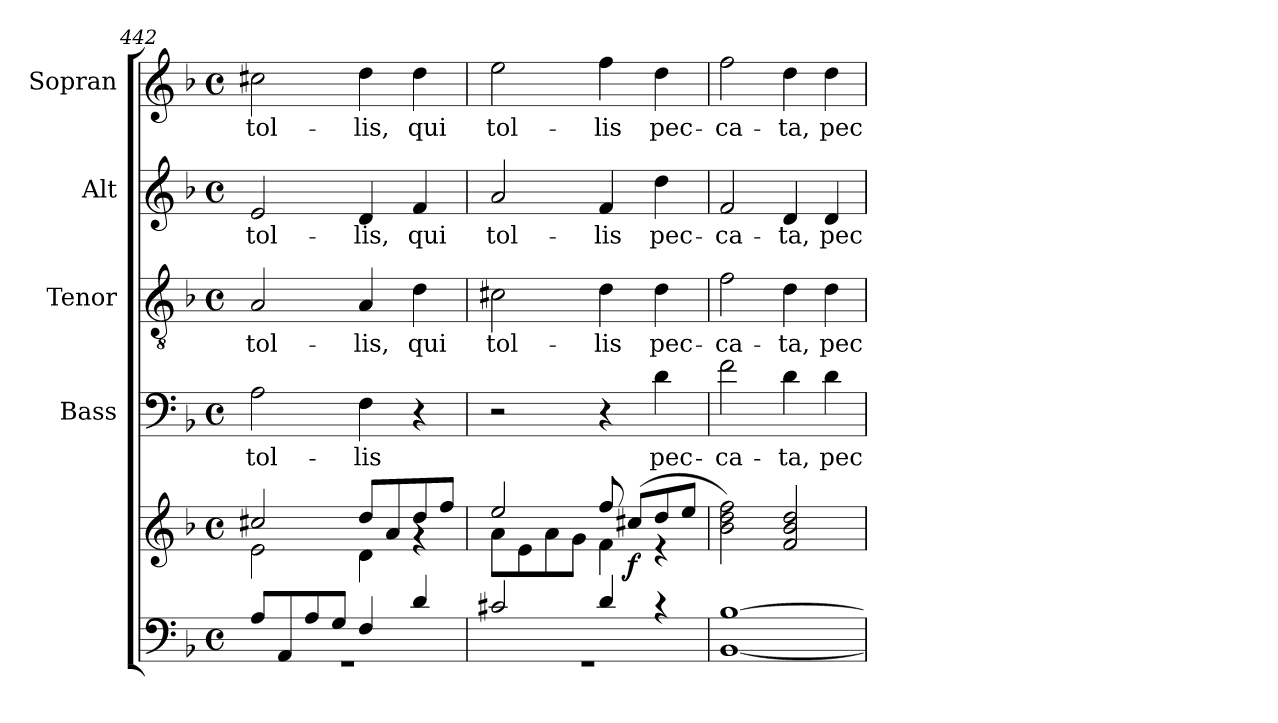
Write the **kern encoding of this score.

**kern	**kern	**dynam	**kern	**text	**kern	**text	**kern	**text	**kern	**text
*part5	*part5	*part5	*part4	*part4	*part3	*part3	*part2	*part2	*part1	*part1
*staff6	*staff5	*staff5/6	*staff4	*staff4	*staff3	*staff3	*staff2	*staff2	*staff1	*staff1
*	*	*	*I"Bass	*	*I"Tenor	*	*I"Alt	*	*I"Sopran	*
*	*	*	*I'B.	*	*I'T.	*	*I'A.	*	*I'S.	*
*clefF4	*clefG2	*	*clefF4	*	*clefGv2	*	*clefG2	*	*clefG2	*
*k[b-]	*k[b-]	*	*k[b-]	*	*k[b-]	*	*k[b-]	*	*k[b-]	*
*F:	*F:	*	*F:	*	*F:	*	*F:	*	*F:	*
*M4/4	*M4/4	*	*M4/4	*	*M4/4	*	*M4/4	*	*M4/4	*
*met(c)	*met(c)	*	*met(c)	*	*met(c)	*	*met(c)	*	*met(c)	*
=442	=442	=442	=442	=442	=442	=442	=442	=442	=442	=442
*^	*^	*	*	*	*	*	*	*	*	*
!	!	!	!	!	!	!LO:LY:b	!	!LO:LY:b	!	!LO:LY:b	!	!LO:LY:b
8A/L	1rGG	2cc#X/	2e\	.	2A\	tol-	2A/	tol-	2e/	tol-	2cc#X\	tol-
8AA/	.	.	.	.	.	.	.	.	.	.	.	.
8A/	.	.	.	.	.	.	.	.	.	.	.	.
8G/J	.	.	.	.	.	.	.	.	.	.	.	.
!	!	!	!	!	!	!LO:LY:b	!	!LO:LY:b	!	!LO:LY:b	!	!LO:LY:b
4F/	.	8dd/L	4d\	.	4F\	-lis	4A/	-lis,	4d/	-lis,	4dd\	-lis,
.	.	8a/	.	.	.	.	.	.	.	.	.	.
!	!	!	!	!	!	!	!	!LO:LY:b	!	!LO:LY:b	!	!LO:LY:b
4d/	.	8dd/	4rf	.	4r	.	4d\	qui	4f/	qui	4dd\	qui
.	.	8ff/J	.	.	.	.	.	.	.	.	.	.
!!LO:LB:g=z
=443	=443	=443	=443	=443	=443	=443	=443	=443	=443	=443	=443	=443
!	!	!	!	!	!	!	!	!LO:LY:b	!	!LO:LY:b	!	!LO:LY:b
2c#X/	1rGG	2ee/	8a\L	.	2r	.	2c#X\	tol-	2a/	tol-	2ee\	tol-
.	.	.	8e\	.	.	.	.	.	.	.	.	.
.	.	.	8a\	.	.	.	.	.	.	.	.	.
.	.	.	8g\J	.	.	.	.	.	.	.	.	.
!	!	!	!	!	!	!	!	!LO:LY:b	!	!LO:LY:b	!	!LO:LY:b
4d/	.	8ff/	4f\	.	4r	.	4d\	-lis	4f/	-lis	4ff\	-lis
!	!	!	!	!LO:DY:b	!	!	!	!	!	!	!	!
.	.	(>8cc#X/L	.	f	.	.	.	.	.	.	.	.
!	!	!	!	!	!	!LO:LY:b	!	!LO:LY:b	!	!LO:LY:b	!	!LO:LY:b
4rc	.	8dd/	4re	.	4d\	pec-	4d\	pec-	4dd\	pec-	4dd\	pec-
.	.	8ee/J	.	.	.	.	.	.	.	.	.	.
*v	*v	*	*	*	*	*	*	*	*	*	*	*
*	*v	*v	*	*	*	*	*	*	*	*	*
=444	=444	=444	=444	=444	=444	=444	=444	=444	=444	=444
!	!	!	!	!LO:LY:b	!	!LO:LY:b	!	!LO:LY:b	!	!LO:LY:b
[1BB- [1B-	2b-\ 2dd\ 2ff\)	.	2f\	-ca-	2f\	-ca-	2f/	-ca-	2ff\	-ca-
!	!	!	!	!LO:LY:b	!	!LO:LY:b	!	!LO:LY:b	!	!LO:LY:b
.	2f/ 2b-/ 2dd/	.	4d\	-ta,	4d\	-ta,	4d/	-ta,	4dd\	-ta,
!	!	!	!	!LO:LY:b	!	!LO:LY:b	!	!LO:LY:b	!	!LO:LY:b
.	.	.	4d\	pec-	4d\	pec-	4d/	pec-	4dd\	pec-
=	=	=	=	=	=	=	=	=	=	=
*-	*-	*-	*-	*-	*-	*-	*-	*-	*-	*-
